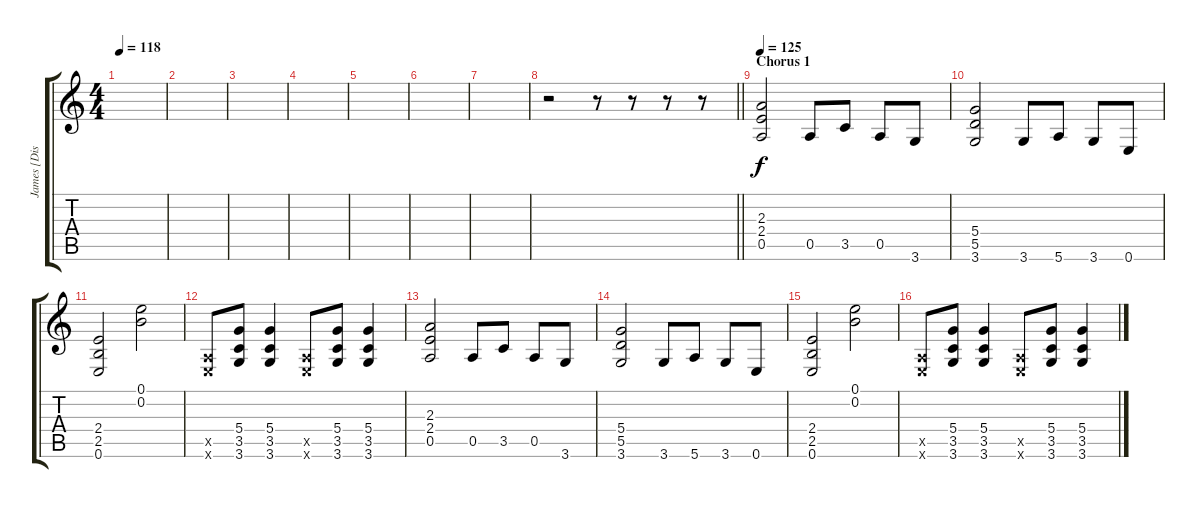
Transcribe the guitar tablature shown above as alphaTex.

\track ("James [Distortion]" "James [Dis") {instrument distortionguitar}
\staff {score tabs}
\tuning (E4 B3 G3 D3 A2 E2) {hide}
\ts (4 4)
\tempo 118
\clef g2
\ks c
|
|
|
|
|
|
|
\barLineRight lightlight
r.2 r.8 r.8 r.8 r.8 |
\section ("" "Chorus 1")
\tempo 125
(2.3 2.4 0.5).2 0.5.8 3.5.8 0.5.8 3.6.8 |
(5.4 5.5 3.6).2 3.6.8 5.6.8 3.6.8 0.6.8 |
(2.4 2.5 0.6).2 (0.1 0.2).2 |
(0.5{x} 0.6{x}).8 (5.4 3.5 3.6).8 (5.4 3.5 3.6).4 (0.5{x} 0.6{x}).8 (5.4 3.5 3.6).8 (5.4 3.5 3.6).4 |
(2.3 2.4 0.5).2 0.5.8 3.5.8 0.5.8 3.6.8 |
(5.4 5.5 3.6).2 3.6.8 5.6.8 3.6.8 0.6.8 |
(2.4 2.5 0.6).2 (0.1 0.2).2 |
(0.5{x} 0.6{x}).8 (5.4 3.5 3.6).8 (5.4 3.5 3.6).4 (0.5{x} 0.6{x}).8 (5.4 3.5 3.6).8 (5.4 3.5 3.6).4
